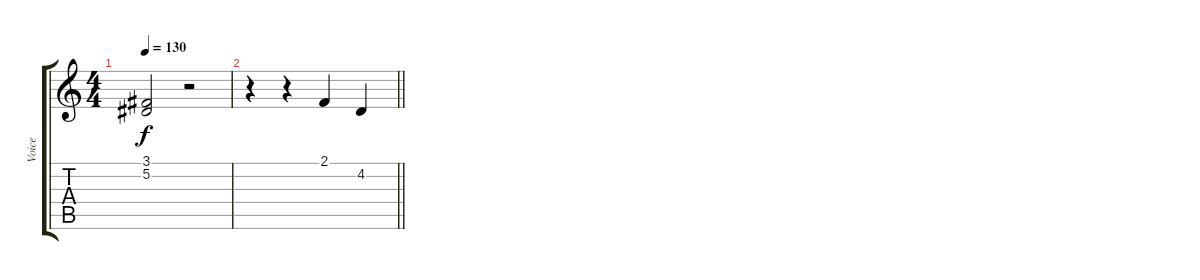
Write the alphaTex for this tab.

\track ("Voice" "Voice") {instrument lead6voice}
\staff {score tabs}
\tuning (Eb4 Bb3 Gb3 Db3 Ab2 Eb2) {hide}
\ts (4 4)
\tempo 130
\clef g2
\ks c
(3.1{t} 5.2{t}).2{dy f} r.2 |
\barLineRight lightlight
r.4 r.4 2.1.4 4.2.4
